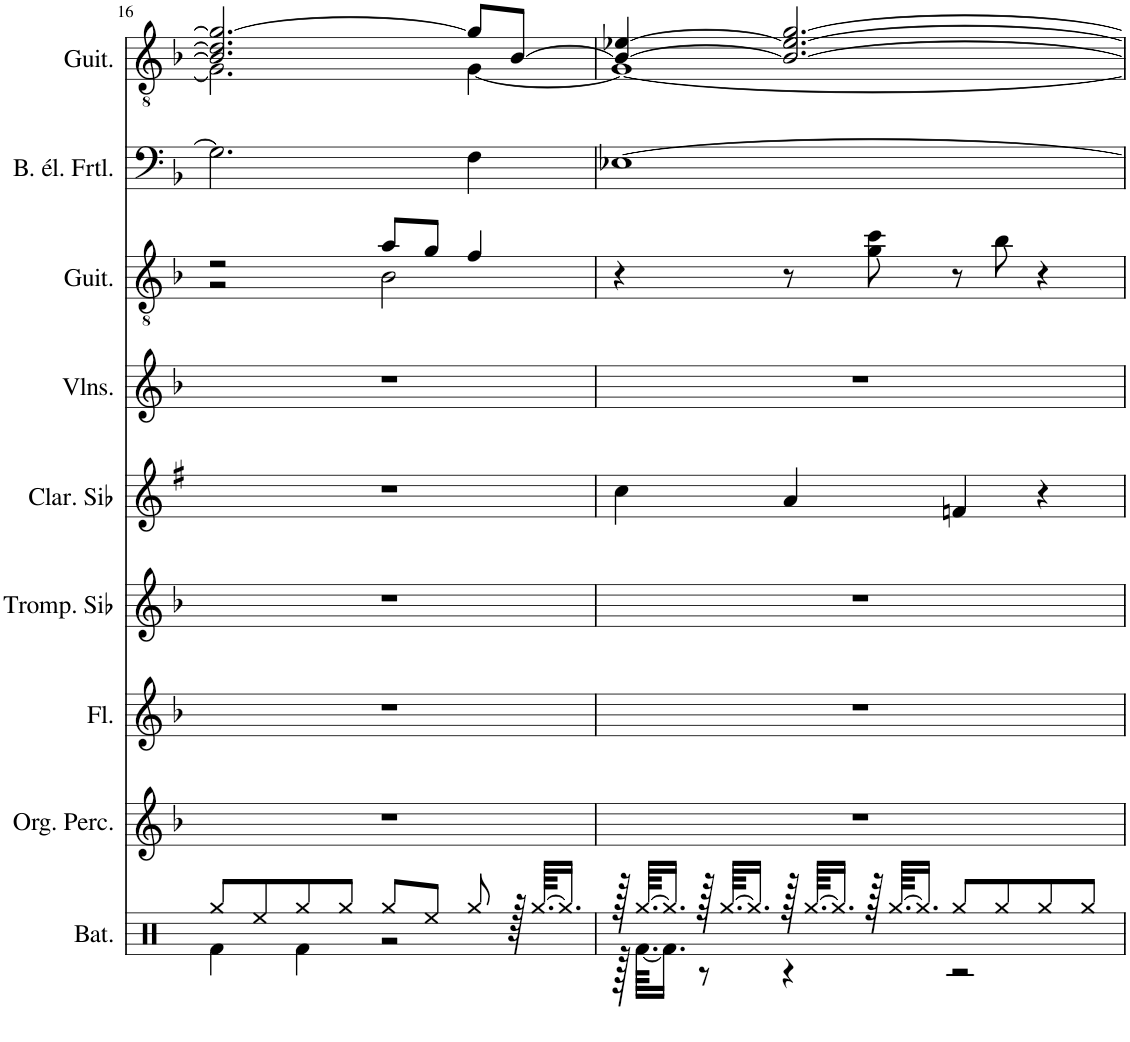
**kern	**kern	**kern	**kern	**kern	**kern	**kern	**kern	**kern
*part9	*part8	*part7	*part6	*part5	*part4	*part3	*part2	*part1
*staff9	*staff8	*staff7	*staff6	*staff5	*staff4	*staff3	*staff2	*staff1
*I"Batterie, Drums	*I"Orgue percussif, Percussive Organ	*I"Flûte, Flute	*I"Trompette en Sib, Trumpet	*I"Clarinette en Sib	*I"Violons, String Ensemble 1	*I"Guitare acoustique, Electric Guitar (jazz)	*I"Basse électrique fretless, Fretless Bass	*I"Guitare classique, Acoustic Guitar (nylon)
*I'Bat.	*I'Org. Perc.	*I'Fl.	*I'Tromp. Sib	*I'Clar. Sib	*I'Vlns.	*I'Guit.	*I'B. él. Frtl.	*I'Guit.
!!LO:PB:g=z
*clefX	*clefG2	*clefG2	*clefG2	*clefG2	*clefG2	*clefGv2	*clefF4	*clefGv2
*	*	*	*Trd1c2	*Trd1c2	*	*	*Trd7c12	*
*k[]	*k[b-]	*k[b-]	*k[b-]	*k[f#]	*k[b-]	*k[b-]	*k[b-]	*k[b-]
*M4/4	*M4/4	*M4/4	*M4/4	*M4/4	*M4/4	*M4/4	*M4/4	*M4/4
=16	=16	=16	=16	=16	=16	=16	=16	=16
*^	*	*	*	*	*	*^	*	*^
8Rgg/L	4Rf\	1r	1r	1r	1r	1r	2r	2r	2.G\]	2.B-/] 2.d/] 2.g/_	2.G\]
8Ree/	.	.	.	.	.	.	.	.	.	.	.
8Rgg/	4Rf\	.	.	.	.	.	.	.	.	.	.
8Rgg/J	.	.	.	.	.	.	.	.	.	.	.
8Rgg/L	2r	.	.	.	.	.	8a/L	2B-\	.	.	.
8Ree/J	.	.	.	.	.	.	8g/J	.	.	.	.
8Rgg/	.	.	.	.	.	.	4f/	.	4F\	8g/L]	[4G\
128r	.	.	.	.	.	.	.	.	.	[8B-/J	.
[64.Rgg/KKLL	.	.	.	.	.	.	.	.	.	.	.
16.Rgg/JJ]	.	.	.	.	.	.	.	.	.	.	.
*	*	*	*	*	*	*	*v	*v	*	*	*
=17	=17	=17	=17	=17	=17	=17	=17	=17	=17	=17
128r	128r	1r	1r	1r	4cc\	1r	4r	[1E-X	4B-/_ [4e-X/	1G_
[64.Rgg/KKLL	[64.Rf\KKLL	.	.	.	.	.	.	.	.	.
16.Rgg/JJ]	16.Rf\JJ]	.	.	.	.	.	.	.	.	.
128r	8r	.	.	.	.	.	.	.	.	.
[64.Rgg/KKLL	.	.	.	.	.	.	.	.	.	.
16.Rgg/JJ]	.	.	.	.	.	.	.	.	.	.
128r	4r	.	.	.	4a/	.	8r	.	2.B-/_ 2.e-/_ [2.g/	.
[64.Rgg/KKLL	.	.	.	.	.	.	.	.	.	.
16.Rgg/JJ]	.	.	.	.	.	.	.	.	.	.
128r	.	.	.	.	.	.	8g\ 8cc\	.	.	.
[64.Rgg/KKLL	.	.	.	.	.	.	.	.	.	.
16.Rgg/JJ]	.	.	.	.	.	.	.	.	.	.
8Rgg/L	2r	.	.	.	4fn/	.	8r	.	.	.
8Rgg/	.	.	.	.	.	.	8b-\	.	.	.
8Rgg/	.	.	.	.	4r	.	4r	.	.	.
8Rgg/J	.	.	.	.	.	.	.	.	.	.
*v	*v	*	*	*	*	*	*	*	*v	*v
=	=	=	=	=	=	=	=	=
*-	*-	*-	*-	*-	*-	*-	*-	*-
